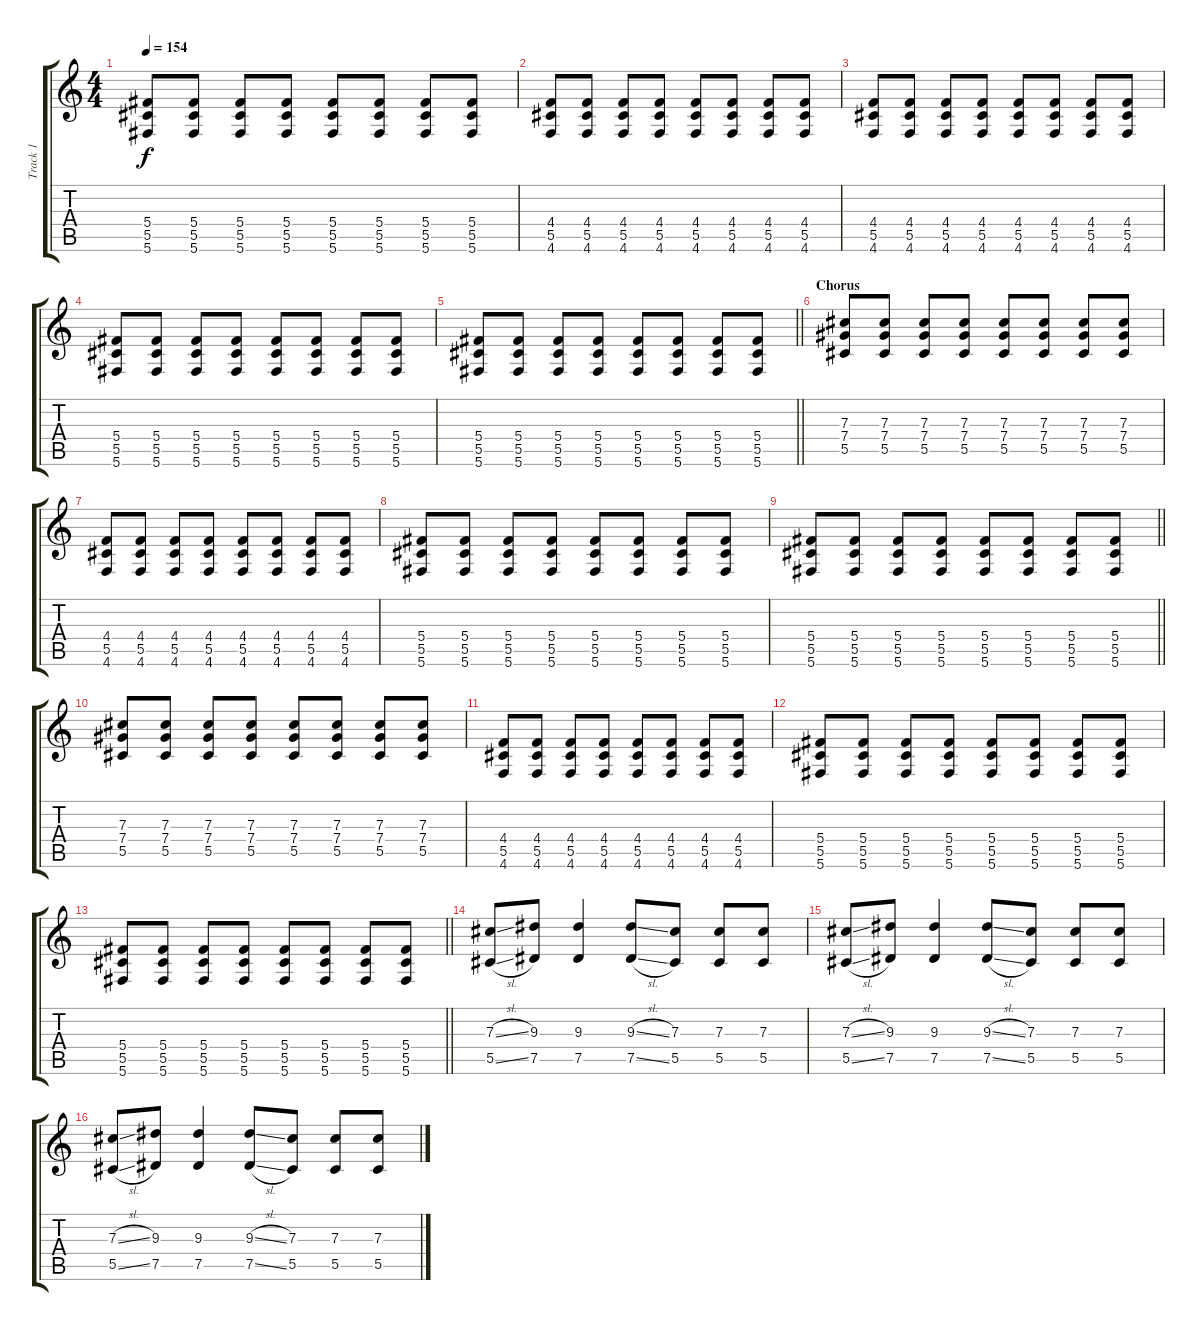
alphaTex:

\track ("Track 1" "Track 1") {instrument overdrivenguitar}
\staff {score tabs}
\tuning (Eb4 Bb3 Gb3 Db3 Ab2 Db2) {hide}
\ts (4 4)
\tempo 154
\clef g2
\ks c
(5.4 5.5 5.6).8{dy f} (5.4 5.5 5.6).8 (5.4 5.5 5.6).8 (5.4 5.5 5.6).8 (5.4 5.5 5.6).8 (5.4 5.5 5.6).8 (5.4 5.5 5.6).8 (5.4 5.5 5.6).8 |
(4.4 5.5 4.6).8 (4.4 5.5 4.6).8 (4.4 5.5 4.6).8 (4.4 5.5 4.6).8 (4.4 5.5 4.6).8 (4.4 5.5 4.6).8 (4.4 5.5 4.6).8 (4.4 5.5 4.6).8 |
(4.4 5.5 4.6).8 (4.4 5.5 4.6).8 (4.4 5.5 4.6).8 (4.4 5.5 4.6).8 (4.4 5.5 4.6).8 (4.4 5.5 4.6).8 (4.4 5.5 4.6).8 (4.4 5.5 4.6).8 |
(5.4 5.5 5.6).8 (5.4 5.5 5.6).8 (5.4 5.5 5.6).8 (5.4 5.5 5.6).8 (5.4 5.5 5.6).8 (5.4 5.5 5.6).8 (5.4 5.5 5.6).8 (5.4 5.5 5.6).8 |
\barLineRight lightlight
(5.4 5.5 5.6).8 (5.4 5.5 5.6).8 (5.4 5.5 5.6).8 (5.4 5.5 5.6).8 (5.4 5.5 5.6).8 (5.4 5.5 5.6).8 (5.4 5.5 5.6).8 (5.4 5.5 5.6).8 |
\section ("" "Chorus")
(7.3 7.4 5.5).8 (7.3 7.4 5.5).8 (7.3 7.4 5.5).8 (7.3 7.4 5.5).8 (7.3 7.4 5.5).8 (7.3 7.4 5.5).8 (7.3 7.4 5.5).8 (7.3 7.4 5.5).8 |
(4.4 5.5 4.6).8 (4.4 5.5 4.6).8 (4.4 5.5 4.6).8 (4.4 5.5 4.6).8 (4.4 5.5 4.6).8 (4.4 5.5 4.6).8 (4.4 5.5 4.6).8 (4.4 5.5 4.6).8 |
(5.4 5.5 5.6).8 (5.4 5.5 5.6).8 (5.4 5.5 5.6).8 (5.4 5.5 5.6).8 (5.4 5.5 5.6).8 (5.4 5.5 5.6).8 (5.4 5.5 5.6).8 (5.4 5.5 5.6).8 |
\barLineRight lightlight
(5.4 5.5 5.6).8 (5.4 5.5 5.6).8 (5.4 5.5 5.6).8 (5.4 5.5 5.6).8 (5.4 5.5 5.6).8 (5.4 5.5 5.6).8 (5.4 5.5 5.6).8 (5.4 5.5 5.6).8 |
(7.3 7.4 5.5).8 (7.3 7.4 5.5).8 (7.3 7.4 5.5).8 (7.3 7.4 5.5).8 (7.3 7.4 5.5).8 (7.3 7.4 5.5).8 (7.3 7.4 5.5).8 (7.3 7.4 5.5).8 |
(4.4 5.5 4.6).8 (4.4 5.5 4.6).8 (4.4 5.5 4.6).8 (4.4 5.5 4.6).8 (4.4 5.5 4.6).8 (4.4 5.5 4.6).8 (4.4 5.5 4.6).8 (4.4 5.5 4.6).8 |
(5.4 5.5 5.6).8 (5.4 5.5 5.6).8 (5.4 5.5 5.6).8 (5.4 5.5 5.6).8 (5.4 5.5 5.6).8 (5.4 5.5 5.6).8 (5.4 5.5 5.6).8 (5.4 5.5 5.6).8 |
\barLineRight lightlight
(5.4 5.5 5.6).8 (5.4 5.5 5.6).8 (5.4 5.5 5.6).8 (5.4 5.5 5.6).8 (5.4 5.5 5.6).8 (5.4 5.5 5.6).8 (5.4 5.5 5.6).8 (5.4 5.5 5.6).8 |
(7.3{sl} 5.5{sl}).8 (9.3 7.5).8 (9.3 7.5).4 (9.3{sl} 7.5{sl}).8 (7.3 5.5).8 (7.3 5.5).8 (7.3 5.5).8 |
(7.3{sl} 5.5{sl}).8 (9.3 7.5).8 (9.3 7.5).4 (9.3{sl} 7.5{sl}).8 (7.3 5.5).8 (7.3 5.5).8 (7.3 5.5).8 |
(7.3{sl} 5.5{sl}).8 (9.3 7.5).8 (9.3 7.5).4 (9.3{sl} 7.5{sl}).8 (7.3 5.5).8 (7.3 5.5).8 (7.3 5.5).8
